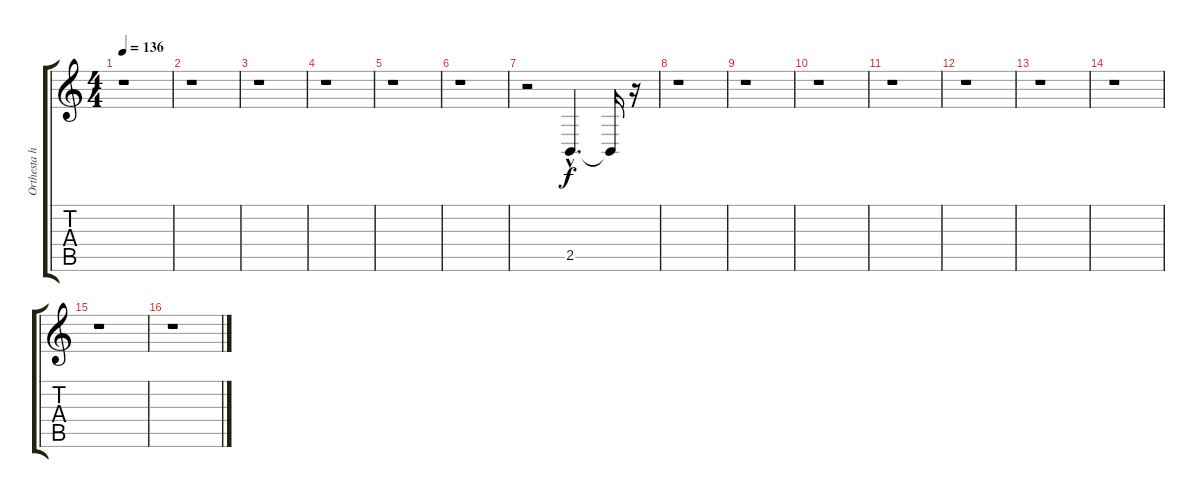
\track ("Orthesta hit" "Orthesta h") {instrument orchestrahit}
\staff {score tabs}
\tuning (E4 B3 G3 D3 A2 E2) {hide}
\ts (4 4)
\tempo 136
\clef g2
\ks c
r.1{dy f} |
r.1 |
r.1 |
r.1 |
r.1 |
r.1 |
r.2 2.5{hac}.4{d} 2.5{t}.16 r.16 |
r.1 |
r.1 |
r.1 |
r.1 |
r.1 |
r.1 |
r.1 |
r.1 |
r.1
